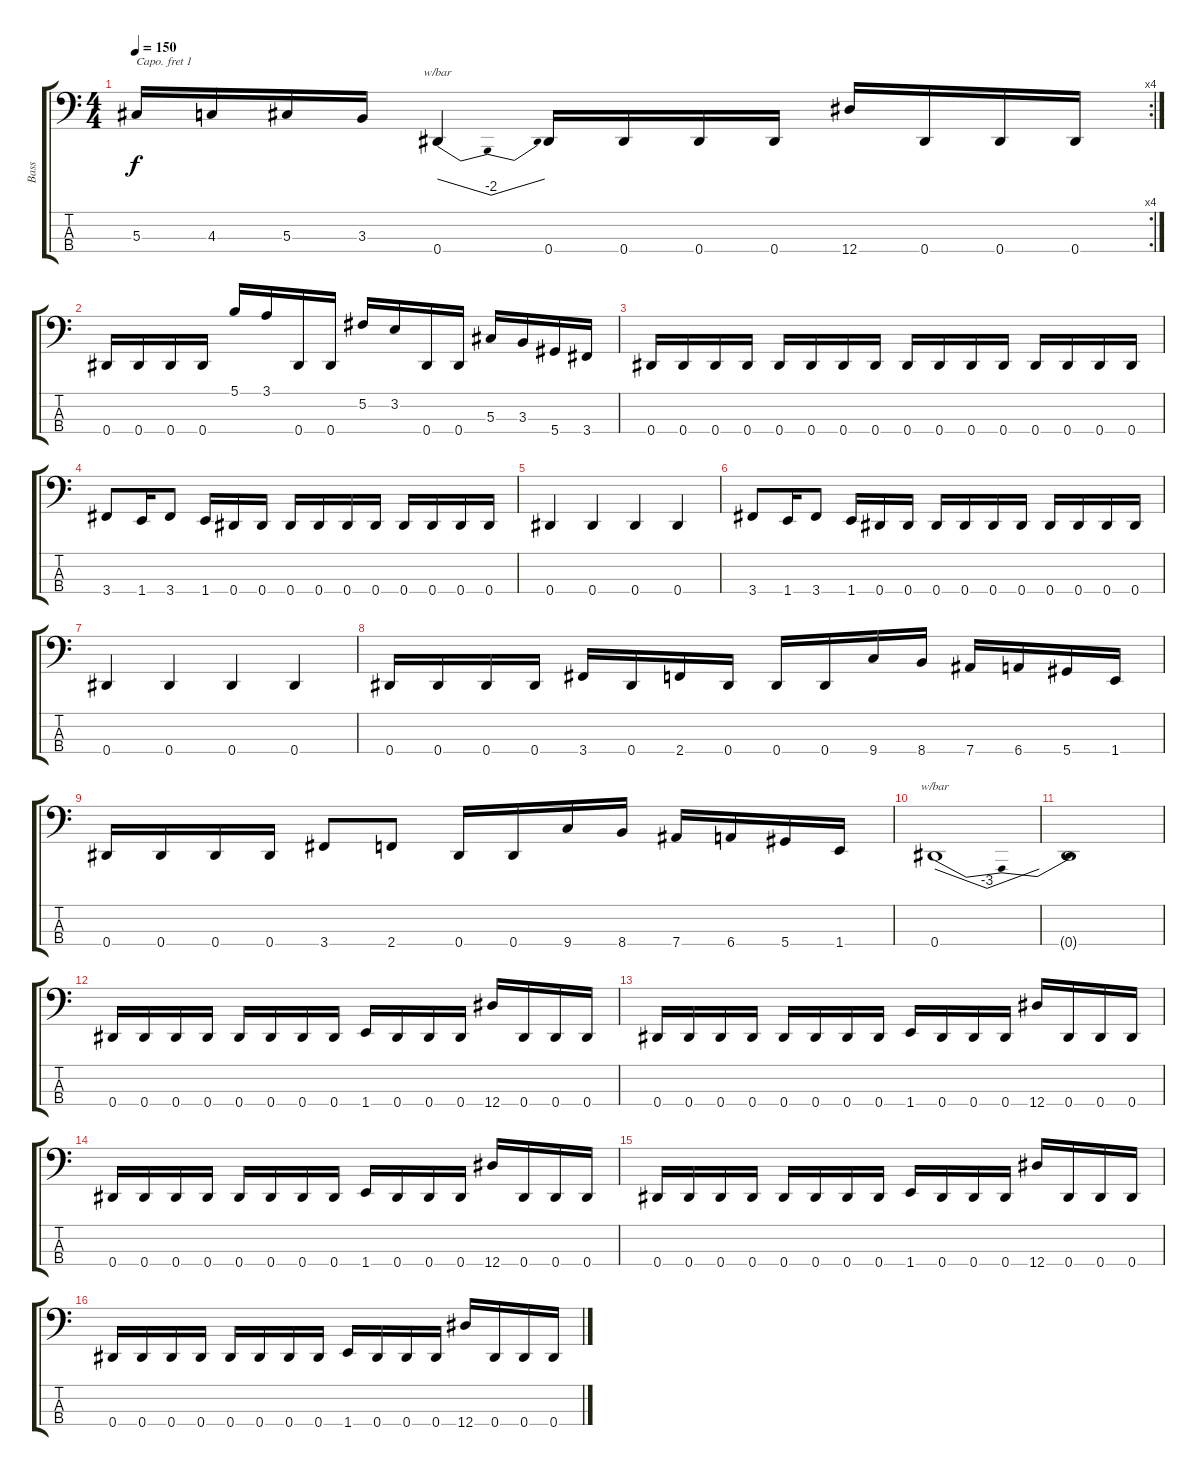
\track ("Bass" "Bass") {instrument electricbasspick}
\staff {score tabs}
\capo 1
\tuning (F2 C2 G1 D1) {hide}
\rc 4
\ts (4 4)
\tempo 150
\clef f4
\ks c
5.3.16{dy f} 4.3.16 5.3.16 3.3.16 0.4.4{tbe (dip default 0 0 30 -8 60 0)} 0.4.16 0.4.16 0.4.16 0.4.16 12.4.16 0.4.16 0.4.16 0.4.16 |
0.4.16 0.4.16 0.4.16 0.4.16 5.1.16 3.1.16 0.4.16 0.4.16 5.2.16 3.2.16 0.4.16 0.4.16 5.3.16 3.3.16 5.4.16 3.4.16 |
0.4.16 0.4.16 0.4.16 0.4.16 0.4.16 0.4.16 0.4.16 0.4.16 0.4.16 0.4.16 0.4.16 0.4.16 0.4.16 0.4.16 0.4.16 0.4.16 |
3.4.8 1.4.16 3.4.8 1.4.16 0.4.16 0.4.16 0.4.16 0.4.16 0.4.16 0.4.16 0.4.16 0.4.16 0.4.16 0.4.16 |
0.4.4 0.4.4 0.4.4 0.4.4 |
3.4.8 1.4.16 3.4.8 1.4.16 0.4.16 0.4.16 0.4.16 0.4.16 0.4.16 0.4.16 0.4.16 0.4.16 0.4.16 0.4.16 |
0.4.4 0.4.4 0.4.4 0.4.4 |
0.4.16 0.4.16 0.4.16 0.4.16 3.4.16 0.4.16 2.4.16 0.4.16 0.4.16 0.4.16 9.4.16 8.4.16 7.4.16 6.4.16 5.4.16 1.4.16 |
0.4.16 0.4.16 0.4.16 0.4.16 3.4.8 2.4.8 0.4.16 0.4.16 9.4.16 8.4.16 7.4.16 6.4.16 5.4.16 1.4.16 |
0.4.1{tbe (dip default 0 0 30 -12 60 0)} |
0.4{t}.1 |
0.4.16 0.4.16 0.4.16 0.4.16 0.4.16 0.4.16 0.4.16 0.4.16 1.4.16 0.4.16 0.4.16 0.4.16 12.4.16 0.4.16 0.4.16 0.4.16 |
0.4.16 0.4.16 0.4.16 0.4.16 0.4.16 0.4.16 0.4.16 0.4.16 1.4.16 0.4.16 0.4.16 0.4.16 12.4.16 0.4.16 0.4.16 0.4.16 |
0.4.16 0.4.16 0.4.16 0.4.16 0.4.16 0.4.16 0.4.16 0.4.16 1.4.16 0.4.16 0.4.16 0.4.16 12.4.16 0.4.16 0.4.16 0.4.16 |
0.4.16 0.4.16 0.4.16 0.4.16 0.4.16 0.4.16 0.4.16 0.4.16 1.4.16 0.4.16 0.4.16 0.4.16 12.4.16 0.4.16 0.4.16 0.4.16 |
0.4.16 0.4.16 0.4.16 0.4.16 0.4.16 0.4.16 0.4.16 0.4.16 1.4.16 0.4.16 0.4.16 0.4.16 12.4.16 0.4.16 0.4.16 0.4.16
